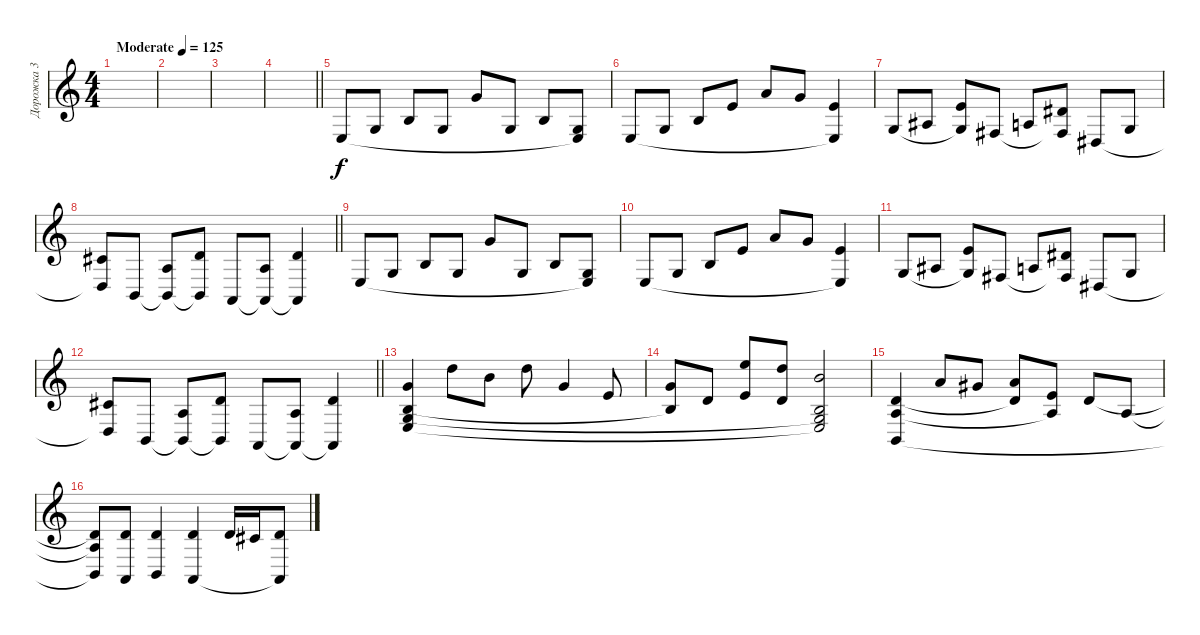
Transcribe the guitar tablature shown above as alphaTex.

\track ("Дорожка 3" "Дорожка 3") {instrument electricgrandpiano}
\staff {score}
\tuning (E4 B3 G3 D3 A2 E2) {hide}
\ts (4 4)
\tempo (125 "Moderate")
\clef g2
\ks c
|
|
|
\barLineRight lightlight
|
2.4.8 0.3.8 0.2.8 0.3.8 3.1.8 0.3.8 0.2.8 (0.3 2.4{t}).8 |
2.4.8 0.3.8 0.2.8 0.1.8 5.1.8 3.1.8 (0.1 2.4{t}).4 |
5.4.8 3.3.8 (5.2 5.4{t}).8 4.4.8 2.3.8 (4.2 4.4{t}).8 1.4.8 0.3.8 |
\barLineRight lightlight
(2.2 1.4{t}).8 2.5.8 (2.3 2.5{t}).8 (3.2 2.5{t}).8 0.5.8 (2.3 0.5{t}).8 (3.2 0.5{t}).4 |
2.4.8 0.3.8 0.2.8 0.3.8 3.1.8 0.3.8 0.2.8 (0.3 2.4{t}).8 |
2.4.8 0.3.8 0.2.8 0.1.8 5.1.8 3.1.8 (0.1 2.4{t}).4 |
5.4.8 3.3.8 (5.2 5.4{t}).8 4.4.8 2.3.8 (4.2 4.4{t}).8 1.4.8 0.3.8 |
\barLineRight lightlight
(2.2 1.4{t}).8 2.5.8 (2.3 2.5{t}).8 (3.2 2.5{t}).8 0.5.8 (2.3 0.5{t}).8 (3.2 0.5{t}).4 |
(3.1 0.2 0.3 2.4).4 10.1.8 7.1.8 10.1.8 3.1.4 0.1.8 |
(3.1 0.2{t}).8 3.2.8 (0.1 17.2).8 (10.1 3.2).8 (7.1 0.2 0.3{t} 2.4{t}).2 |
(3.2 2.3 2.5).4 5.1.8 4.1.8 (5.1 3.2{t}).8 (0.1 2.3{t}).8 3.2.8 2.3.8 |
(3.2{t} 2.3{t} 2.5{t}).8 (3.2 0.5).8 (3.2 2.5).4 (3.2 0.5).4 3.2.16 2.2.16 (3.2 0.5{t}).8
